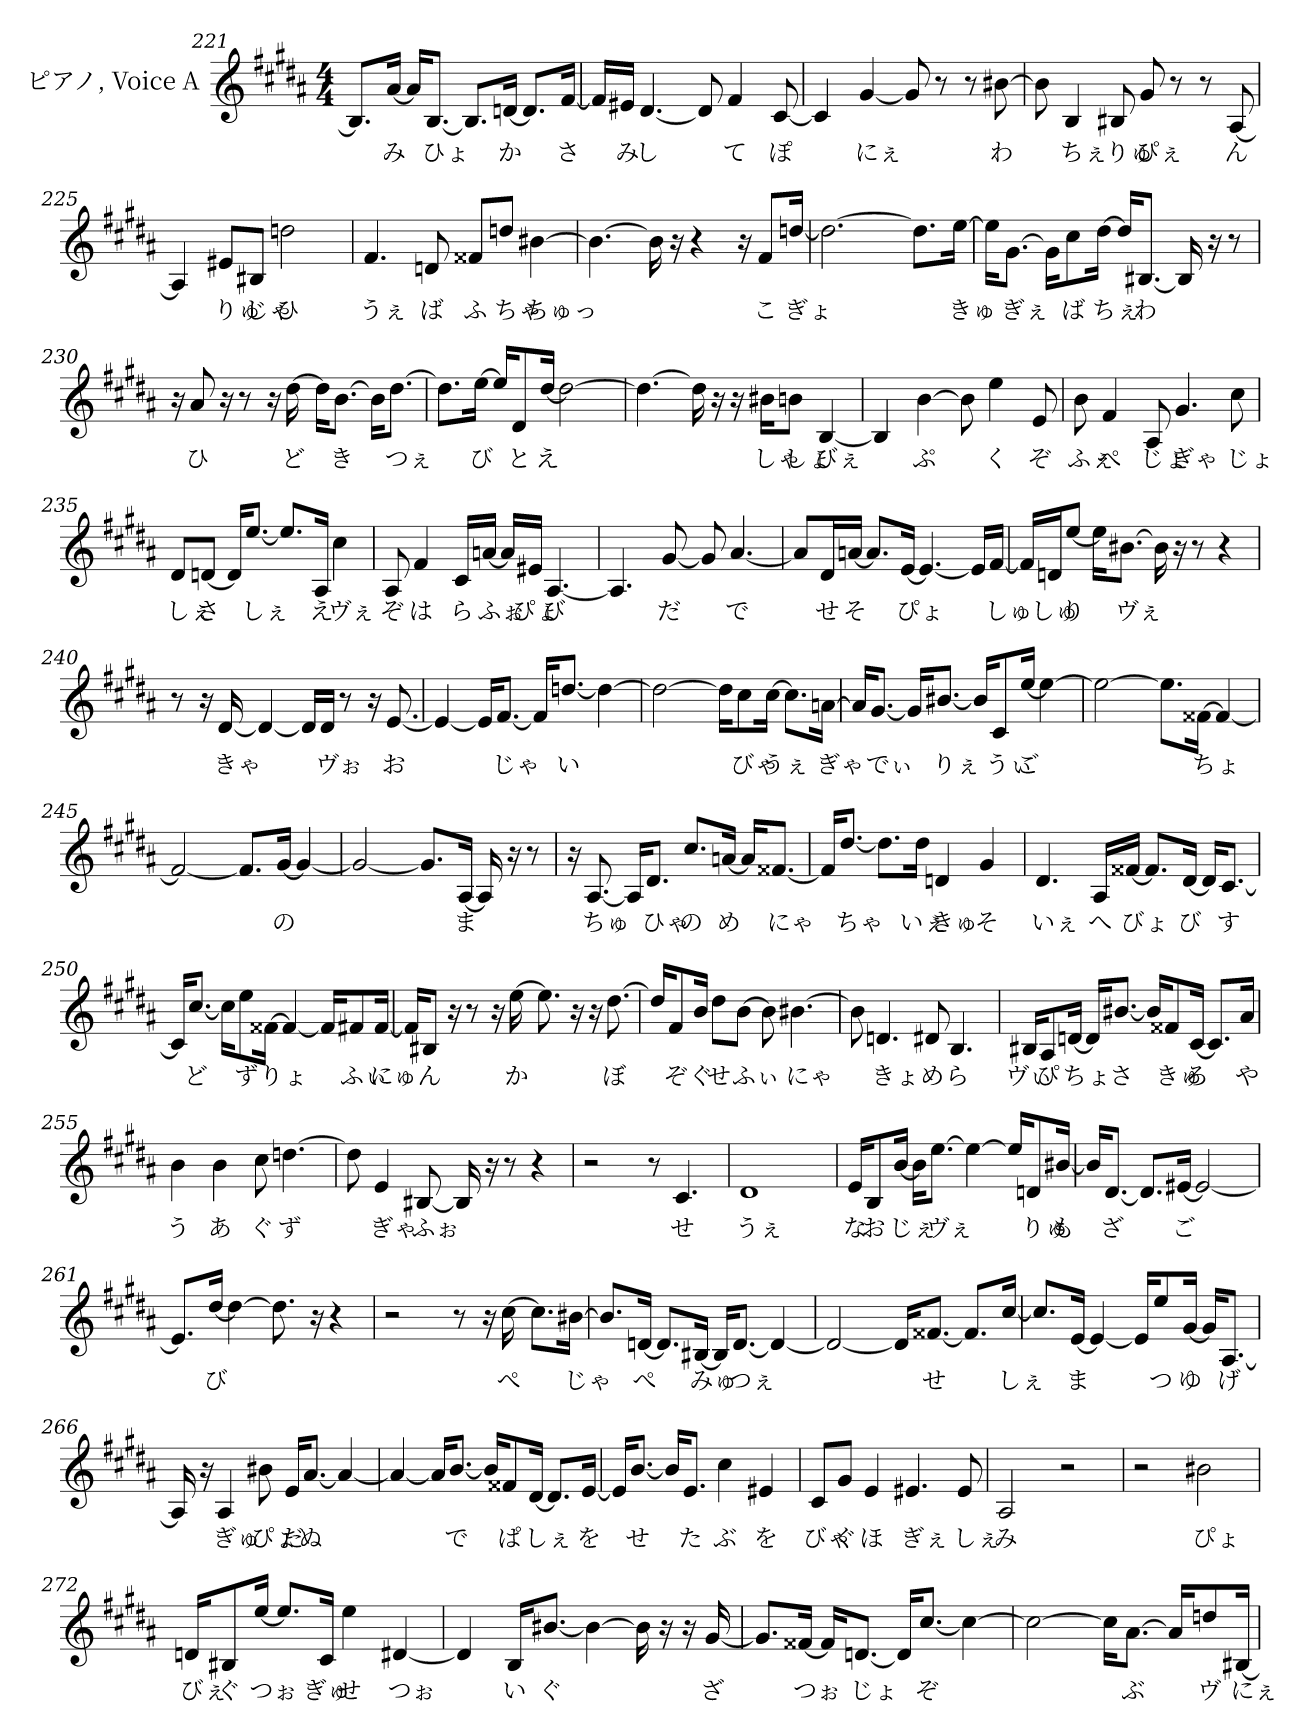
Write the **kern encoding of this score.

**kern	**text
*part1	*part1
*staff1	*staff1
*I"ピアノ, Voice A	*
*clefG2	*
*k[f#c#g#d#a#]	*
*M4/4	*
=221	=221
8.B/L]	.
!	!LO:LY:b
[16a#/Jk	み
16a#/KL]	.
!	!LO:LY:b
[8.B/J	ひょ
8.B/L]	.
!	!LO:LY:b
[16dn/Jk	か
8.d/L]	.
!	!LO:LY:b
[16f#/Jk	さ
=222	=222
16f#/LL]	.
!	!LO:LY:b
16e#X/JJ	み
!	!LO:LY:b
[4.d#/	し
8d#/]	.
!	!LO:LY:b
4f#/	て
!	!LO:LY:b
[8c#/	ぽ
!!LO:LB:g=z
=223	=223
4c#/]	.
!	!LO:LY:b
[4g#/	にぇ
8g#/]	.
8r	.
8r	.
!	!LO:LY:b
[8b#X\	わ
=224	=224
8b#\]	.
!	!LO:LY:b
4B/	ちぇ
!	!LO:LY:b
8B#X/	りゅ
!	!LO:LY:b
8g#/	ぴぇ
8r	.
8r	.
!	!LO:LY:b
[8A#/	ん
=225	=225
4A#/]	.
!	!LO:LY:b
8e#X/L	りゅ
!	!LO:LY:b
8B#X/J	じゃ
!	!LO:LY:b
2ddn\	ひ
=226	=226
!	!LO:LY:b
4.f#/	うぇ
!	!LO:LY:b
8dn/	ば
!	!LO:LY:b
8f##X/L	ふ
!	!LO:LY:b
8ddn/J	ちゃ
!	!LO:LY:b
[4b#X\	ちゅっ
=227	=227
4.b#\_	.
16b#\]	.
16r	.
4r	.
16r	.
!	!LO:LY:b
8f#/L	こ
!	!LO:LY:b
[16ddn/Jk	ぎょ
!!LO:LB:g=z
=228	=228
2.dd\_	.
8.dd\L]	.
!	!LO:LY:b
[16ee\Jk	きゅ
=229	=229
16ee\KL]	.
!	!LO:LY:b
[8.g#\J	ぎぇ
16g#\KL]	.
!	!LO:LY:b
8cc#\	ば
!	!LO:LY:b
[16dd#\Jk	ちぇ
16dd#/KL]	.
!	!LO:LY:b
[8.B#X/J	わ
16B#/]	.
16r	.
8r	.
=230	=230
16r	.
!	!LO:LY:b
8a#/	ひ
16r	.
8r	.
16r	.
!	!LO:LY:b
[16dd#\	ど
16dd#\KL]	.
!	!LO:LY:b
[8.b\J	き
16b\KL]	.
!	!LO:LY:b
[8.dd#\J	つぇ
=231	=231
8.dd#\L]	.
!	!LO:LY:b
[16ee\Jk	び
16ee/KL]	.
!	!LO:LY:b
8d#/	と
!	!LO:LY:b
[16dd#/Jk	え
2dd#\_	.
!!LO:PB:g=z
=232	=232
4.dd#\_	.
16dd#\]	.
16r	.
16r	.
!	!LO:LY:b
16b#X\KL	しゃ
!	!LO:LY:b
8bn\J	しょ
!	!LO:LY:b
[4B/	びぇ
=233	=233
4B/]	.
!	!LO:LY:b
[4b\	ぷ
8b\]	.
!	!LO:LY:b
4ee\	く
!	!LO:LY:b
8e/	ぞ
=234	=234
!	!LO:LY:b
8b\	ふぇ
!	!LO:LY:b
4f#/	ぺ
!	!LO:LY:b
8A#/	じょ
!	!LO:LY:b
4.g#/	ぎゃ
!	!LO:LY:b
8cc#\	じょ
=235	=235
!	!LO:LY:b
8d#/L	しぇ
!	!LO:LY:b
[8dn/J	さ
16d/KL]	.
!	!LO:LY:b
[8.ee/J	しぇ
8.ee/L]	.
!	!LO:LY:b
16A#/Jk	え
!	!LO:LY:b
4cc#\	ヴぇ
!!LO:LB:g=z
=236	=236
!	!LO:LY:b
8A#/	ぞ
!	!LO:LY:b
4f#/	は
!	!LO:LY:b
16c#/LL	ら
!	!LO:LY:b
[16an/JJ	ふぉ
16a/LL]	.
!	!LO:LY:b
16e#X/JJ	ぴょ
!	!LO:LY:b
[4.A#/	び
=237	=237
4.A#/]	.
!	!LO:LY:b
[8g#/	だ
8g#/]	.
!	!LO:LY:b
[4.a#/	で
=238	=238
8a#/L]	.
!	!LO:LY:b
16d#/L	せ
!	!LO:LY:b
[16an/JJ	そ
8.a/L]	.
!	!LO:LY:b
[16e/Jk	ぴょ
4.e/_	.
16e/LL]	.
!	!LO:LY:b
[16f#/JJ	しゅ
=239	=239
16f#/LL]	.
!	!LO:LY:b
16dn/J	しゅ
!	!LO:LY:b
[8ee/J	り
16ee\KL]	.
!	!LO:LY:b
[8.b#X\J	ヴぇ
16b#\]	.
16r	.
8r	.
4r	.
!!LO:LB:g=z
=240	=240
8r	.
16r	.
!	!LO:LY:b
[16d#/	きゃ
4d#/_	.
16d#/LL]	.
!	!LO:LY:b
16d#/JJ	ヴぉ
8r	.
16r	.
!	!LO:LY:b
[8.e/	お
=241	=241
4e/_	.
16e/KL]	.
!	!LO:LY:b
[8.f#/J	じゃ
16f#/KL]	.
!	!LO:LY:b
[8.ddn/J	い
4dd\_	.
=242	=242
2dd\_	.
16dd\KL]	.
!	!LO:LY:b
8cc#\	びゃ
!	!LO:LY:b
[16cc#\Jk	うぇ
8.cc#\L]	.
!	!LO:LY:b
[16an\Jk	ぎゃ
=243	=243
16a/KL]	.
!	!LO:LY:b
[8.g#/J	でぃ
16g#/KL]	.
!	!LO:LY:b
[8.b#X/J	りぇ
16b#/KL]	.
!	!LO:LY:b
8c#/	うぃ
!	!LO:LY:b
[16ee/Jk	ご
4ee\_	.
=244	=244
2ee\_	.
8.ee\L]	.
!	!LO:LY:b
[16f##X\Jk	ちょ
4f##/_	.
!!LO:LB:g=z
=245	=245
2f##/_	.
8.f##/L]	.
!	!LO:LY:b
[16g#/Jk	の
4g#/_	.
=246	=246
2g#/_	.
8.g#/L]	.
!	!LO:LY:b
[16A#/Jk	ま
16A#/]	.
16r	.
8r	.
=247	=247
16r	.
!	!LO:LY:b
[8.A#/	ちゅ
16A#/KL]	.
!	!LO:LY:b
8.d#/J	ひゃ
!	!LO:LY:b
8.cc#/L	の
!	!LO:LY:b
[16an/Jk	め
16a/KL]	.
!	!LO:LY:b
[8.f##X/J	にゃ
=248	=248
16f##/KL]	.
!	!LO:LY:b
[8.dd#/J	ちゃ
8.dd#\L]	.
!	!LO:LY:b
16dd#\Jk	いぇ
!	!LO:LY:b
4dn/	きゅ
!	!LO:LY:b
4g#/	そ
=249	=249
!	!LO:LY:b
4.d#/	いぇ
!	!LO:LY:b
16A#/LL	へ
!	!LO:LY:b
[16f##X/JJ	びょ
8.f##/L]	.
!	!LO:LY:b
[16d#/Jk	び
16d#/KL]	.
!	!LO:LY:b
[8.c#/J	す
!!LO:LB:g=z
=250	=250
16c#/KL]	.
!	!LO:LY:b
[8.cc#/J	ど
16cc#\KL]	.
!	!LO:LY:b
8ee\	ず
!	!LO:LY:b
[16f##X\Jk	りょ
4f##/_	.
16f##/KL]	.
!	!LO:LY:b
8f#X/	ふぃ
!	!LO:LY:b
[16f#/Jk	にゅ
=251	=251
16f#/KL]	.
!	!LO:LY:b
8B#X/J	ん
16r	.
8r	.
16r	.
!	!LO:LY:b
[16ee\	か
8.ee\]	.
16r	.
16r	.
!	!LO:LY:b
[8.dd#\	ぼ
=252	=252
16dd#/KL]	.
!	!LO:LY:b
8f#/	ぞ
!	!LO:LY:b
16b/Jk	ぐ
!	!LO:LY:b
8dd#\L	せ
!	!LO:LY:b
[8b\J	ふぃ
8b\]	.
!	!LO:LY:b
[4.b#X\	にゃ
=253	=253
8b#\]	.
!	!LO:LY:b
4.dn/	きょ
!	!LO:LY:b
8d#X/	め
!	!LO:LY:b
4.B/	ら
!!LO:LB:g=z
=254	=254
!	!LO:LY:b
16B#X/KL	ヴぃ
!	!LO:LY:b
8A#/	ぴ
!	!LO:LY:b
[16dn/Jk	ちょ
16d/KL]	.
!	!LO:LY:b
[8.b#X/J	さ
16b#/KL]	.
!	!LO:LY:b
8f##X/	きゅ
!	!LO:LY:b
[16c#/Jk	ろ
8.c#/L]	.
!	!LO:LY:b
16a#/Jk	や
=255	=255
!	!LO:LY:b
4b\	う
!	!LO:LY:b
4b\	あ
!	!LO:LY:b
8cc#\	ぐ
!	!LO:LY:b
[4.ddn\	ず
=256	=256
8dd\]	.
!	!LO:LY:b
4e/	ぎゃ
!	!LO:LY:b
[8B#X/	ふぉ
16B#/]	.
16r	.
8r	.
4r	.
=257	=257
2r	.
8r	.
!	!LO:LY:b
4.c#/	せ
=258	=258
!	!LO:LY:b
1d#	うぇ
!!LO:LB:g=z
=259	=259
!	!LO:LY:b
16e/KL	な
!	!LO:LY:b
8B/	お
!	!LO:LY:b
[16b/Jk	じぇ
16b\KL]	.
!	!LO:LY:b
[8.ee\J	ヴぇ
4ee\_	.
16ee/KL]	.
!	!LO:LY:b
8dn/	りゅ
!	!LO:LY:b
[16b#X/Jk	も
=260	=260
16b#/KL]	.
!	!LO:LY:b
[8.d#/J	ざ
8.d#/L]	.
!	!LO:LY:b
[16e#X/Jk	ご
2e#/_	.
=261	=261
8.e#/L]	.
!	!LO:LY:b
[16dd#/Jk	び
4dd#\_	.
8.dd#\]	.
16r	.
4r	.
=262	=262
2r	.
8r	.
16r	.
!	!LO:LY:b
[16cc#\	ぺ
8.cc#\L]	.
!	!LO:LY:b
[16b#X\Jk	じゃ
!!LO:LB:g=z
=263	=263
8.b#/L]	.
!	!LO:LY:b
[16dn/Jk	ぺ
8.d/L]	.
!	!LO:LY:b
[16B#X/Jk	みゅ
16B#/KL]	.
!	!LO:LY:b
[8.d/J	つぇ
4d/_	.
=264	=264
2d/_	.
16d/KL]	.
!	!LO:LY:b
[8.f##X/J	せ
8.f##/L]	.
!	!LO:LY:b
[16cc#/Jk	しぇ
=265	=265
8.cc#/L]	.
!	!LO:LY:b
[16e/Jk	ま
4e/_	.
16e/KL]	.
!	!LO:LY:b
8ee/	つ
!	!LO:LY:b
[16g#/Jk	ゆ
16g#/KL]	.
!	!LO:LY:b
[8.A#/J	げ
=266	=266
16A#/]	.
16r	.
!	!LO:LY:b
4A#/	ぎゅ
!	!LO:LY:b
8b#X\	ぴょ
!	!LO:LY:b
16e/KL	だ
!	!LO:LY:b
[8.a#/J	ぬ
4a#/_	.
!!LO:LB:g=z
=267	=267
4a#/_	.
16a#/KL]	.
!	!LO:LY:b
[8.b/J	で
16b/KL]	.
!	!LO:LY:b
8f##X/	ぱ
!	!LO:LY:b
[16d#/Jk	しぇ
8.d#/L]	.
!	!LO:LY:b
[16e/Jk	を
=268	=268
16e/KL]	.
!	!LO:LY:b
[8.b/J	せ
16b/KL]	.
!	!LO:LY:b
8.e/J	た
!	!LO:LY:b
4cc#\	ぶ
!	!LO:LY:b
4e#X/	を
=269	=269
!	!LO:LY:b
8c#/L	びゃ
!	!LO:LY:b
8g#/J	ぐ
!	!LO:LY:b
4e/	ほ
!	!LO:LY:b
4.e#X/	ぎぇ
!	!LO:LY:b
8e#/	しぇ
=270	=270
!	!LO:LY:b
2A#/	み
2r	.
=271	=271
2r	.
!	!LO:LY:b
2b#X\	ぴょ
!!LO:LB:g=z
=272	=272
!	!LO:LY:b
16dn/KL	びぇ
!	!LO:LY:b
8B#X/	ぐ
!	!LO:LY:b
[16ee/Jk	つぉ
8.ee/L]	.
!	!LO:LY:b
16c#/Jk	ぎゅ
!	!LO:LY:b
4ee\	せ
!	!LO:LY:b
[4d#X/	つぉ
=273	=273
4d#/]	.
!	!LO:LY:b
16B/KL	い
!	!LO:LY:b
[8.b#X/J	ぐ
4b#\_	.
16b#\]	.
16r	.
16r	.
!	!LO:LY:b
[16g#/	ざ
=274	=274
8.g#/L]	.
!	!LO:LY:b
[16f##X/Jk	つぉ
16f##/KL]	.
!	!LO:LY:b
[8.dn/J	じょ
16d/KL]	.
!	!LO:LY:b
[8.cc#/J	ぞ
4cc#\_	.
=275	=275
2cc#\_	.
16cc#\KL]	.
!	!LO:LY:b
[8.a#\J	ぶ
16a#/KL]	.
!	!LO:LY:b
8ddn/	ヴ
!	!LO:LY:b
[16B#X/Jk	にぇ
=	=
*-	*-
